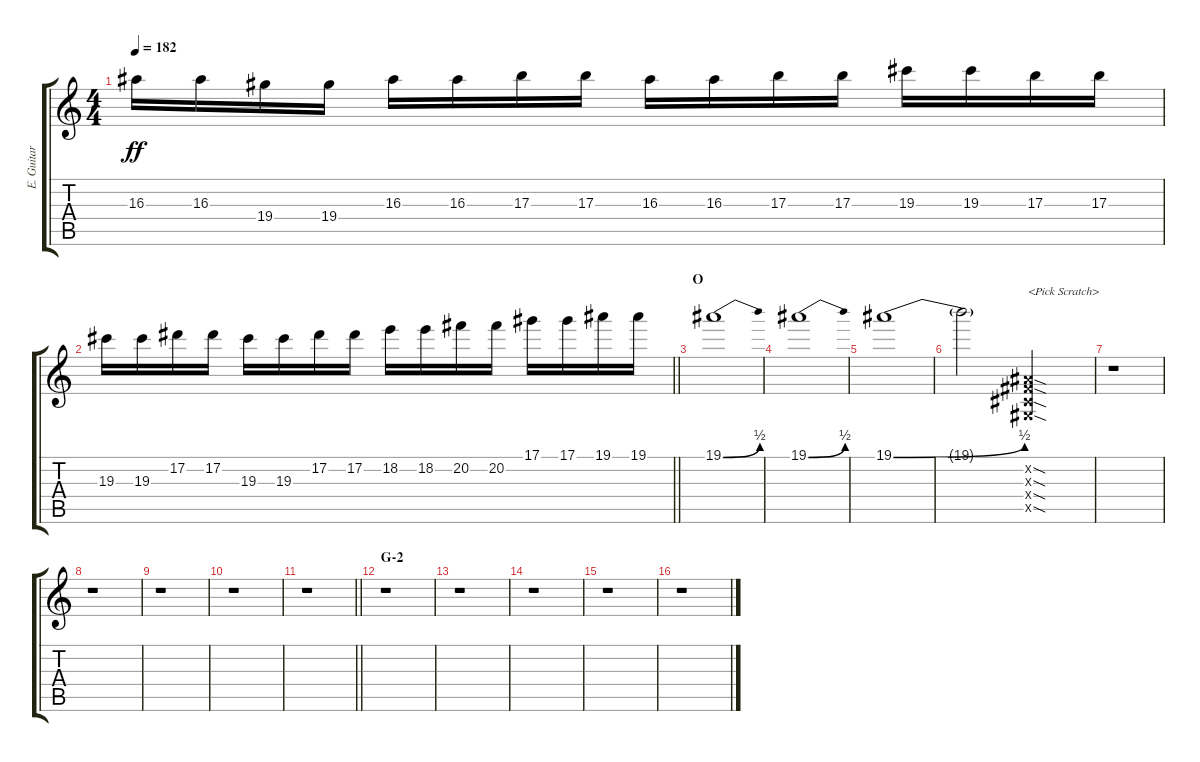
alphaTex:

\track ("E. Guitar III" "E. Guitar ") {instrument overdrivenguitar}
\staff {score tabs}
\tuning (Eb4 Bb3 Gb3 Db3 Ab2 Eb2) {hide}
\ts (4 4)
\tempo 182
\clef g2
\ks c
16.3.16{dy ff} 16.3.16 19.4.16 19.4.16 16.3.16 16.3.16 17.3.16 17.3.16 16.3.16 16.3.16 17.3.16 17.3.16 19.3.16 19.3.16 17.3.16 17.3.16 |
\barLineRight lightlight
19.3.16 19.3.16 17.2.16 17.2.16 19.3.16 19.3.16 17.2.16 17.2.16 18.2.16 18.2.16 20.2.16 20.2.16 17.1.16 17.1.16 19.1.16 19.1.16 |
\section ("" "O")
19.1{be (bend 0 0 60 2)}.1 |
19.1{be (bend 0 0 60 2)}.1 |
19.1{be (bend 0 0 60 2)}.1 |
19.1{t}.2 (0.2{sod x} 0.3{sod x} 0.4{sod x} 0.5{sod x}).2{txt "<Pick Scratch>"} |
r.1 |
r.1 |
r.1 |
r.1 |
\barLineRight lightlight
r.1 |
\section ("" "G-2")
r.1 |
r.1 |
r.1 |
r.1 |
r.1
